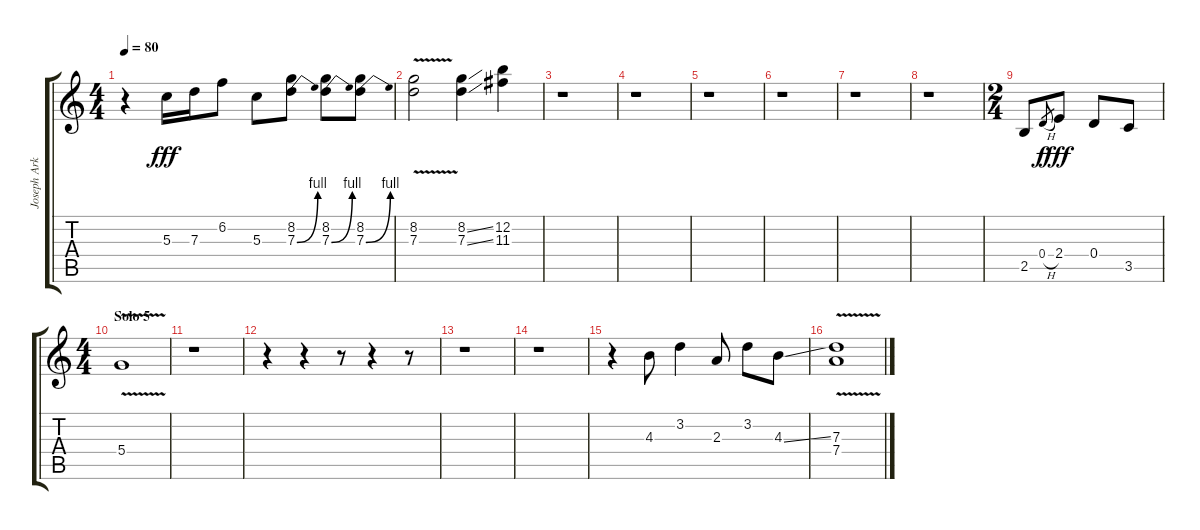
\track ("Joseph Arkansas - Solo" "Joseph Ark") {instrument acousticguitarsteel}
\staff {score tabs}
\tuning (E4 B3 G3 D3 A2 E2) {hide}
\ts (4 4)
\tempo 80
\clef g2
\ks c
r.4{dy fff} 5.3.16 7.3.16 6.2.8 5.3.8 (8.2 7.3{be (bend 0 0 60 4)}).8 (8.2 7.3{be (bend 0 0 60 4)}).8 (8.2 7.3{be (bend 0 0 60 4)}).8 |
(8.2{v} 7.3{v}).2 (8.2{ss} 7.3{ss}).4 (12.2 11.3).4 |
r.1 |
r.1 |
r.1 |
r.1 |
r.1 |
r.1 |
\ts (2 4)
2.5.8 0.4{h}.8{gr dy f} 2.4.8{dy fff} 0.4.8 3.5.8 |
\ts (4 4)
\section ("" "Solo 5")
5.4{v}.1 |
r.1 |
r.4 r.4 r.8 r.4 r.8 |
r.1 |
r.1 |
r.4 4.3.8 3.2.4 2.3.8 3.2.8 4.3{ss}.8 |
(7.3{v} 7.4{v}).1
